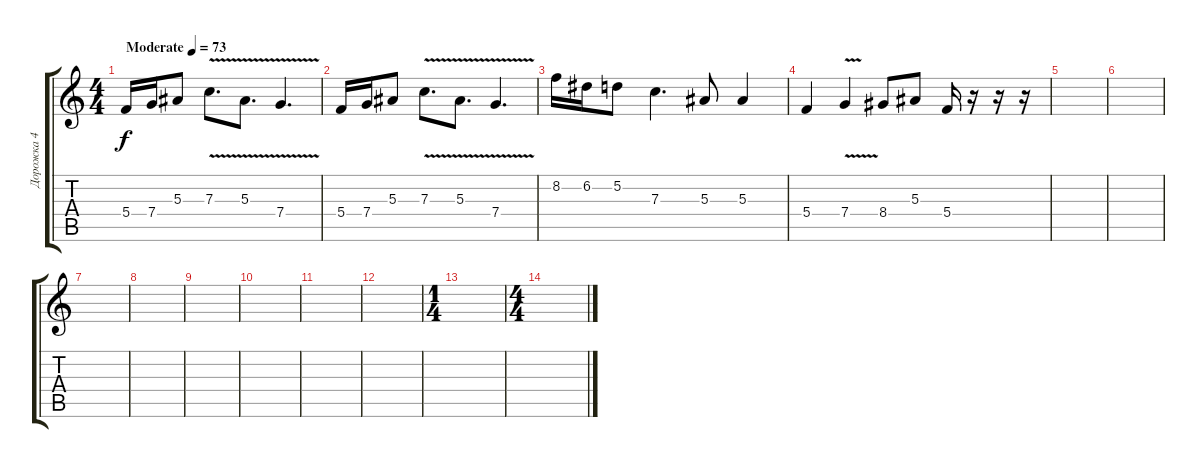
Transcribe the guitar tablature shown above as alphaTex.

\track ("Дорожка 4" "Дорожка 4") {instrument distortionguitar}
\staff {score tabs}
\tuning (D4 A3 F3 C3 G2 C2) {hide}
\ts (4 4)
\tempo (73 "Moderate")
\clef g2
\ks c
5.4.16{dy f instrument distortionguitar} 7.4.16 5.3.8 7.3{v}.8{d} 5.3{v}.8{d} 7.4{v}.4{d} |
5.4.16 7.4.16 5.3.8 7.3{v}.8{d} 5.3{v}.8{d} 7.4{v}.4{d} |
8.2.16 6.2.16 5.2.8 7.3.4{d} 5.3.8 5.3.4 |
5.4.4 7.4{v}.4 8.4.8 5.3.8 5.4.16 r.16 r.16 r.16 |
|
|
|
|
|
|
|
|
\ts (1 4)
|
\ts (4 4)
